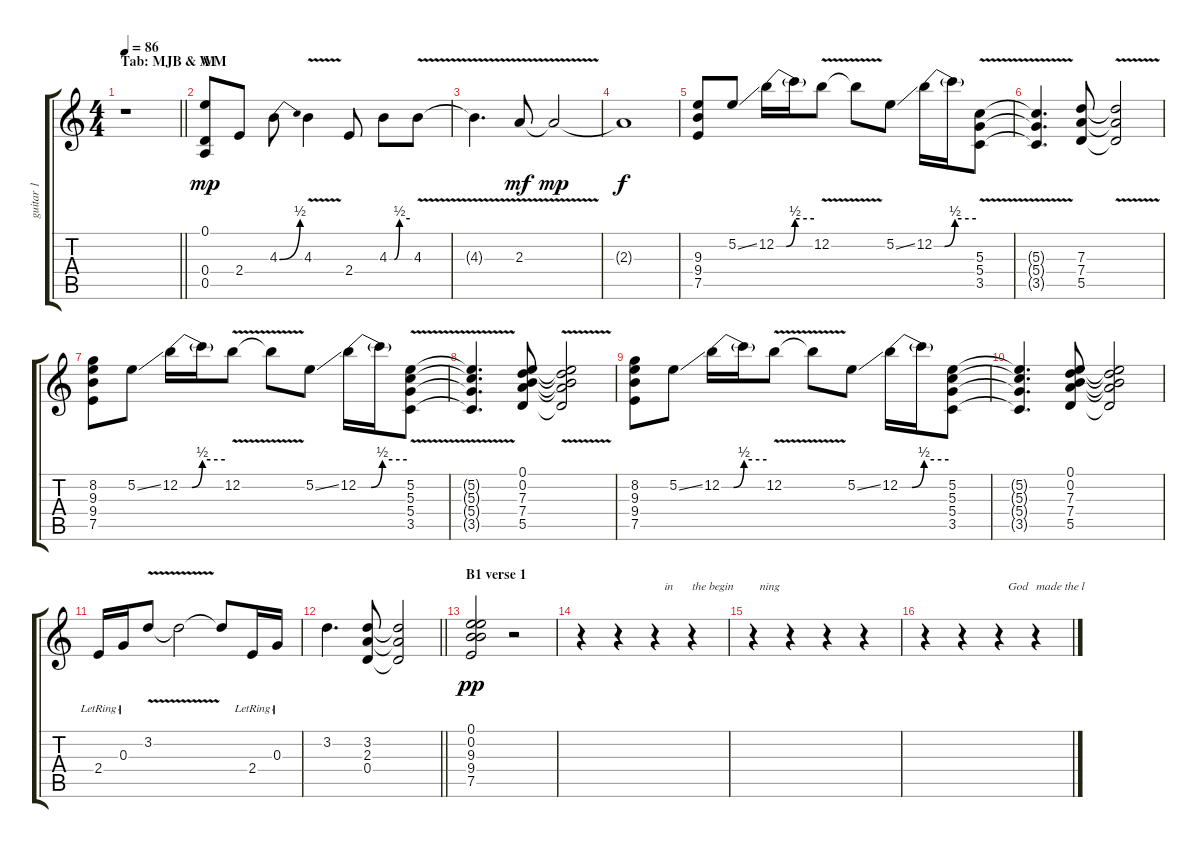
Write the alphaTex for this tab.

\track ("guitar 1" "guitar 1") {instrument distortionguitar}
\staff {score tabs}
\tuning (E4 B3 G3 D3 A2 E2) {hide}
\ts (4 4)
\section ("" "Tab: MJB & WM")
\tempo 86
\clef g2
\barLineRight lightlight
\ks c
r.1{dy mp instrument distortionguitar} |
\section ("" "A1")
(0.1 0.4 0.5).8{volume 16 instrument distortionguitar} 2.4.8 4.3{be (bend 0 0 60 2)}.8 4.3{v}.4 2.4.8 4.3{be (custom 0 0 15 0 30 2 60 2)}.8 4.3{v}.8 |
4.3{t}.4{d} 2.3{v}.8{dy mf} 2.3{t}.2{dy mp} |
2.3{t}.1{dy f} |
(9.3 9.4 7.5).8 5.2{ss}.8 12.2{be (custom 0 0 16 0 30 2 60 2)}.16 12.2{t}.16 12.2{v}.8 12.2{t}.8 5.2{ss}.8 12.2{be (custom 0 0 15 0 30 2 60 2)}.16 12.2{t}.16 (5.3{v} 5.4 3.5{v}).8 |
(5.3{t} 5.4{t} 3.5{t}).4{d} (7.3 7.4 5.5).8 (7.3{v t} 7.4{v t} 5.5{v t}).2 |
(8.2 9.3 9.4 7.5).8 5.2{ss}.8 12.2{be (custom 0 0 16 0 30 2 60 2)}.16 12.2{t}.16 12.2{v}.8 12.2{t}.8 5.2{ss}.8 12.2{be (custom 0 0 16 0 30 2 60 2)}.16 12.2{t}.16 (5.2 5.3 5.4{v} 3.5{v}).8 |
(5.2{t} 5.3{t} 5.4{t} 3.5{t}).4{d} (0.1 0.2 7.3 7.4 5.5).8 (0.1{v t} 0.2{v t} 7.3{v t} 7.4{v t} 5.5{v t}).2 |
(8.2 9.3 9.4 7.5).8 5.2{ss}.8 12.2{be (custom 0 0 16 0 30 2 60 2)}.16 12.2{t}.16 12.2{v}.8 12.2{t}.8 5.2{ss}.8 12.2{be (custom 0 0 15 0 30 2 60 2)}.16 12.2{t}.16 (5.2 5.3 5.4 3.5).8 |
(5.2{t} 5.3{t} 5.4{t} 3.5{t}).4{d} (0.1 0.2 7.3 7.4 5.5).8 (0.1{t} 0.2{t} 7.3{t} 7.4{t} 5.5{t}).2 |
2.4{lr}.16{instrument electricguitarclean} 0.3{lr}.16 3.2{v}.8 3.2{t}.2 3.2{t}.8 2.4{lr}.16 0.3{lr}.16 |
\barLineRight lightlight
3.2.4{d} (3.2 2.3 0.4).8 (3.2{t} 2.3{t} 0.4{t}).2 |
\section ("" "B1 verse 1")
(0.1 0.2 9.3 9.4 7.5).2{dy pp instrument fx2soundtrack} r.2 |
r.4 r.4 r.4{txt "   in"} r.4{txt "the begin"} |
r.4{txt "  ning"} r.4 r.4 r.4 |
r.4 r.4 r.4{txt "   God"} r.4{txt "made the l"}
